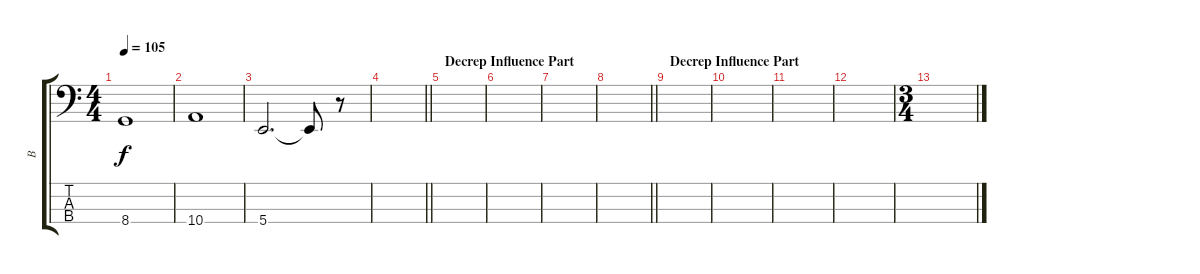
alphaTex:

\track ("B" "B") {instrument electricbasspick}
\staff {score tabs}
\tuning (E2 B1 Gb1 B0) {hide}
\ts (4 4)
\tempo 105
\clef f4
\ks c
8.4.1{dy f} |
10.4.1 |
5.4.2{d} 5.4{t}.8 r.8 |
\barLineRight lightlight
|
\section ("" "Decrep Influence Part")
|
|
|
\barLineRight lightlight
|
\section ("" "Decrep Influence Part")
|
|
|
|
\ts (3 4)
